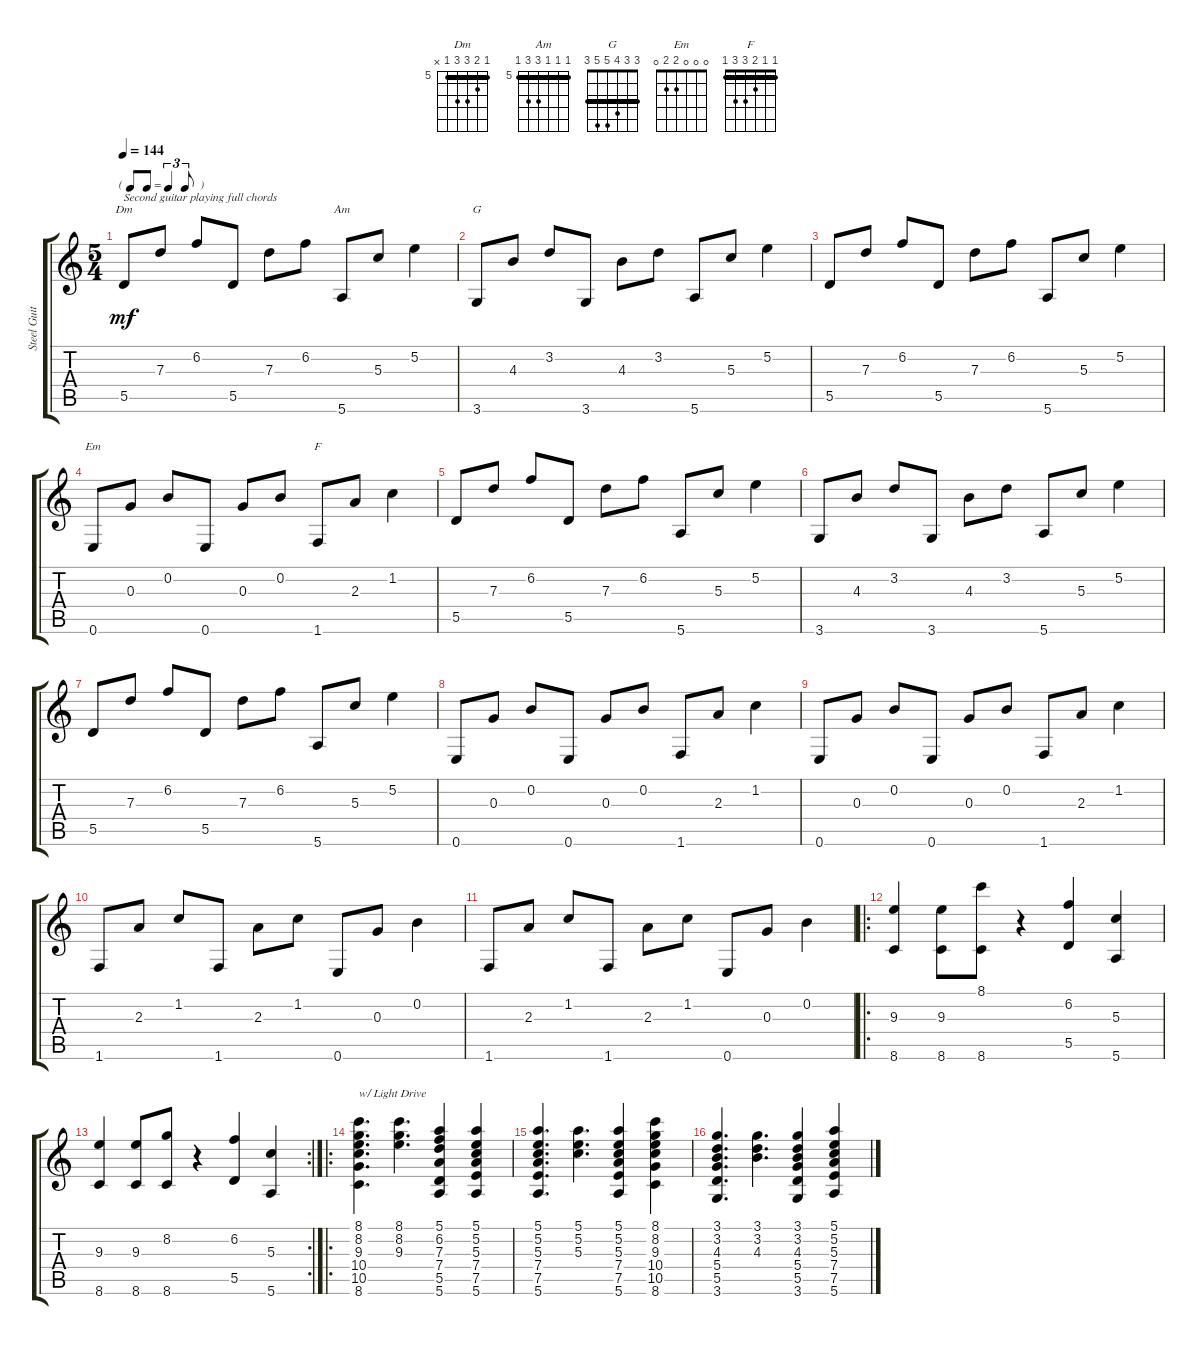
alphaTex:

\track ("Steel Guitar" "Steel Guit") {instrument acousticguitarsteel}
\staff {score tabs}
\tuning (E4 B3 G3 D3 A2 E2) {hide}
\chord ("Dm" 5 6 7 7 5 x) {firstfret 5 barre 5}
\chord ("Am" 5 5 5 7 7 5) {firstfret 5 barre 5}
\chord ("G" 3 3 4 5 5 3) {barre 3}
\chord ("Em" 0 0 0 2 2 0)
\chord ("F" 1 1 2 3 3 1) {barre 1}
\ts (5 4)
\tf triplet8th
\tempo 144
\clef g2
\ks c
5.5.8{ch "Dm" txt "Second guitar playing full chords" dy mf} 7.3.8 6.2.8 5.5.8 7.3.8 6.2.8 5.6.8{ch "Am"} 5.3.8 5.2.4 |
3.6.8{ch "G"} 4.3.8 3.2.8 3.6.8 4.3.8 3.2.8 5.6.8 5.3.8 5.2.4 |
5.5.8 7.3.8 6.2.8 5.5.8 7.3.8 6.2.8 5.6.8 5.3.8 5.2.4 |
0.6.8{ch "Em"} 0.3.8 0.2.8 0.6.8 0.3.8 0.2.8 1.6.8{ch "F"} 2.3.8 1.2.4 |
5.5.8 7.3.8 6.2.8 5.5.8 7.3.8 6.2.8 5.6.8 5.3.8 5.2.4 |
3.6.8 4.3.8 3.2.8 3.6.8 4.3.8 3.2.8 5.6.8 5.3.8 5.2.4 |
5.5.8 7.3.8 6.2.8 5.5.8 7.3.8 6.2.8 5.6.8 5.3.8 5.2.4 |
0.6.8 0.3.8 0.2.8 0.6.8 0.3.8 0.2.8 1.6.8 2.3.8 1.2.4 |
0.6.8 0.3.8 0.2.8 0.6.8 0.3.8 0.2.8 1.6.8 2.3.8 1.2.4 |
1.6.8 2.3.8 1.2.8 1.6.8 2.3.8 1.2.8 0.6.8 0.3.8 0.2.4 |
1.6.8 2.3.8 1.2.8 1.6.8 2.3.8 1.2.8 0.6.8 0.3.8 0.2.4 |
\ro
(9.3 8.6).4 (9.3 8.6).8 (8.1 8.6).8 r.4 (6.2 5.5).4 (5.3 5.6).4 |
\rc 2
(9.3 8.6).4 (9.3 8.6).8 (8.2 8.6).8 r.4 (6.2 5.5).4 (5.3 5.6).4 |
\ro
(8.1 8.2 9.3 10.4 10.5 8.6).4{d txt "w/ Light Drive"} (8.1 8.2 9.3).4{d} (5.1 6.2 7.3 7.4 5.5 5.6).4 (5.1 5.2 5.3 7.4 7.5 5.6).4 |
(5.1 5.2 5.3 7.4 7.5 5.6).4{d} (5.1 5.2 5.3).4{d} (5.1 5.2 5.3 7.4 7.5 5.6).4 (8.1 8.2 9.3 10.4 10.5 8.6).4 |
(3.1 3.2 4.3 5.4 5.5 3.6).4{d} (3.1 3.2 4.3).4{d} (3.1 3.2 4.3 5.4 5.5 3.6).4 (5.1 5.2 5.3 7.4 7.5 5.6).4
